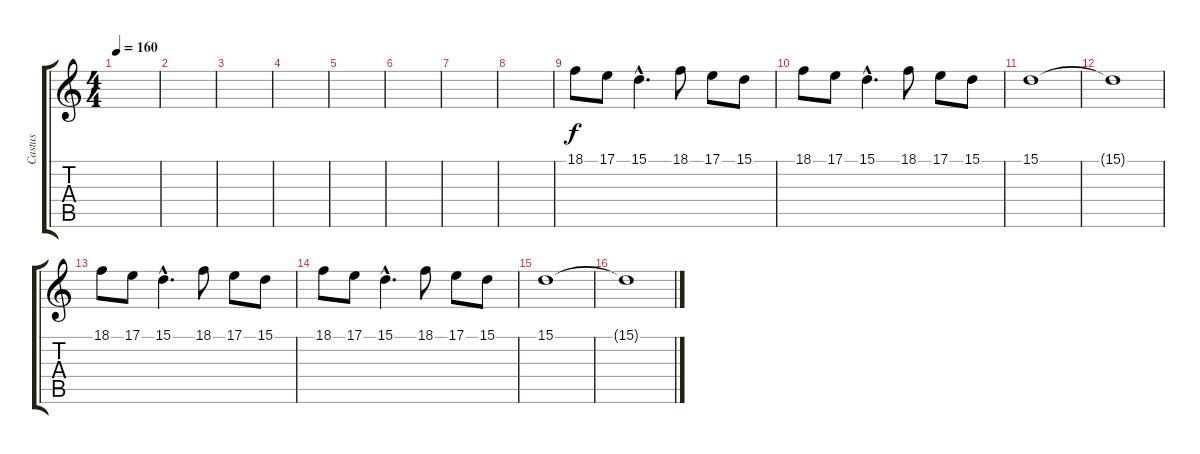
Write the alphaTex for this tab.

\track ("Castus" "Castus") {instrument bagpipe}
\staff {score tabs}
\tuning (B3 Gb3 D3 A2 E2 B1) {hide}
\ts (4 4)
\tempo 160
\clef g2
\ks c
|
|
|
|
|
|
|
|
18.1.8 17.1.8 15.1{hac}.4{d} 18.1.8 17.1.8 15.1.8 |
18.1.8 17.1.8 15.1{hac}.4{d} 18.1.8 17.1.8 15.1.8 |
15.1.1 |
15.1{t}.1 |
18.1.8 17.1.8 15.1{hac}.4{d} 18.1.8 17.1.8 15.1.8 |
18.1.8 17.1.8 15.1{hac}.4{d} 18.1.8 17.1.8 15.1.8 |
15.1.1 |
15.1{t}.1
